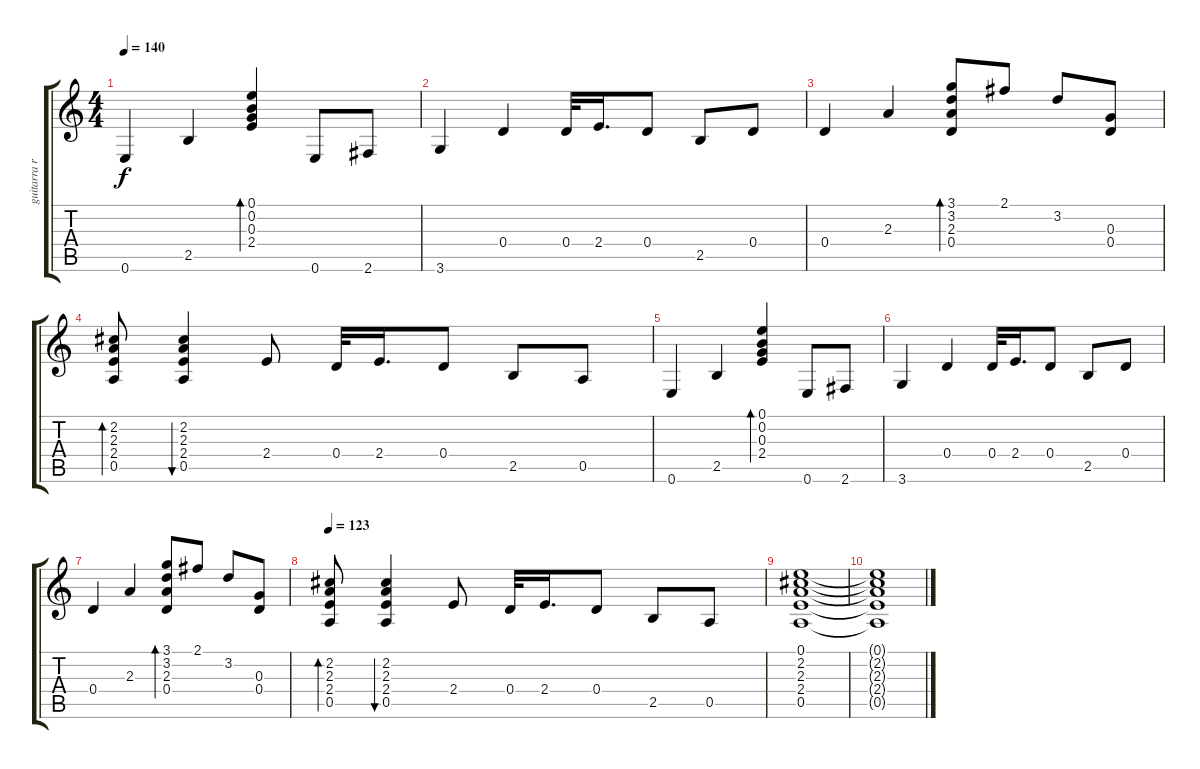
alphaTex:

\track ("guitarra ritmica" "guitarra r") {instrument electricguitarclean}
\staff {score tabs}
\tuning (E4 B3 G3 D3 A2 E2) {hide}
\ts (4 4)
\tempo 140
\clef g2
\ks c
0.6.4{dy f} 2.5.4 (0.1 0.2 0.3 2.4).4{bd 480} 0.6.8 2.6.8 |
3.6.4 0.4.4 0.4.32 2.4.16{d} 0.4.8 2.5.8 0.4.8 |
0.4.4 2.3.4 (3.1 3.2 2.3 0.4).8{bd 480 beam Up} 2.1.8{beam Up} 3.2.8 (0.3 0.4).8 |
(2.2 2.3 2.4 0.5).8{bd 480} (2.2 2.3 2.4 0.5).4{bu 240} 2.4.8 0.4.32 2.4.16{d} 0.4.8 2.5.8 0.5.8 |
0.6.4 2.5.4 (0.1 0.2 0.3 2.4).4{bd 480} 0.6.8 2.6.8 |
3.6.4 0.4.4 0.4.32 2.4.16{d} 0.4.8 2.5.8 0.4.8 |
0.4.4 2.3.4 (3.1 3.2 2.3 0.4).8{bd 480 beam Up} 2.1.8{beam Up} 3.2.8 (0.3 0.4).8 |
\tempo 123
(2.2 2.3 2.4 0.5).8{bd 480} (2.2 2.3 2.4 0.5).4{bu 240} 2.4.8 0.4.32 2.4.16{d} 0.4.8 2.5.8 0.5.8 |
(0.1 2.2 2.3 2.4 0.5).1{volume 8} |
(0.1{t} 2.2{t} 2.3{t} 2.4{t} 0.5{t}).1
